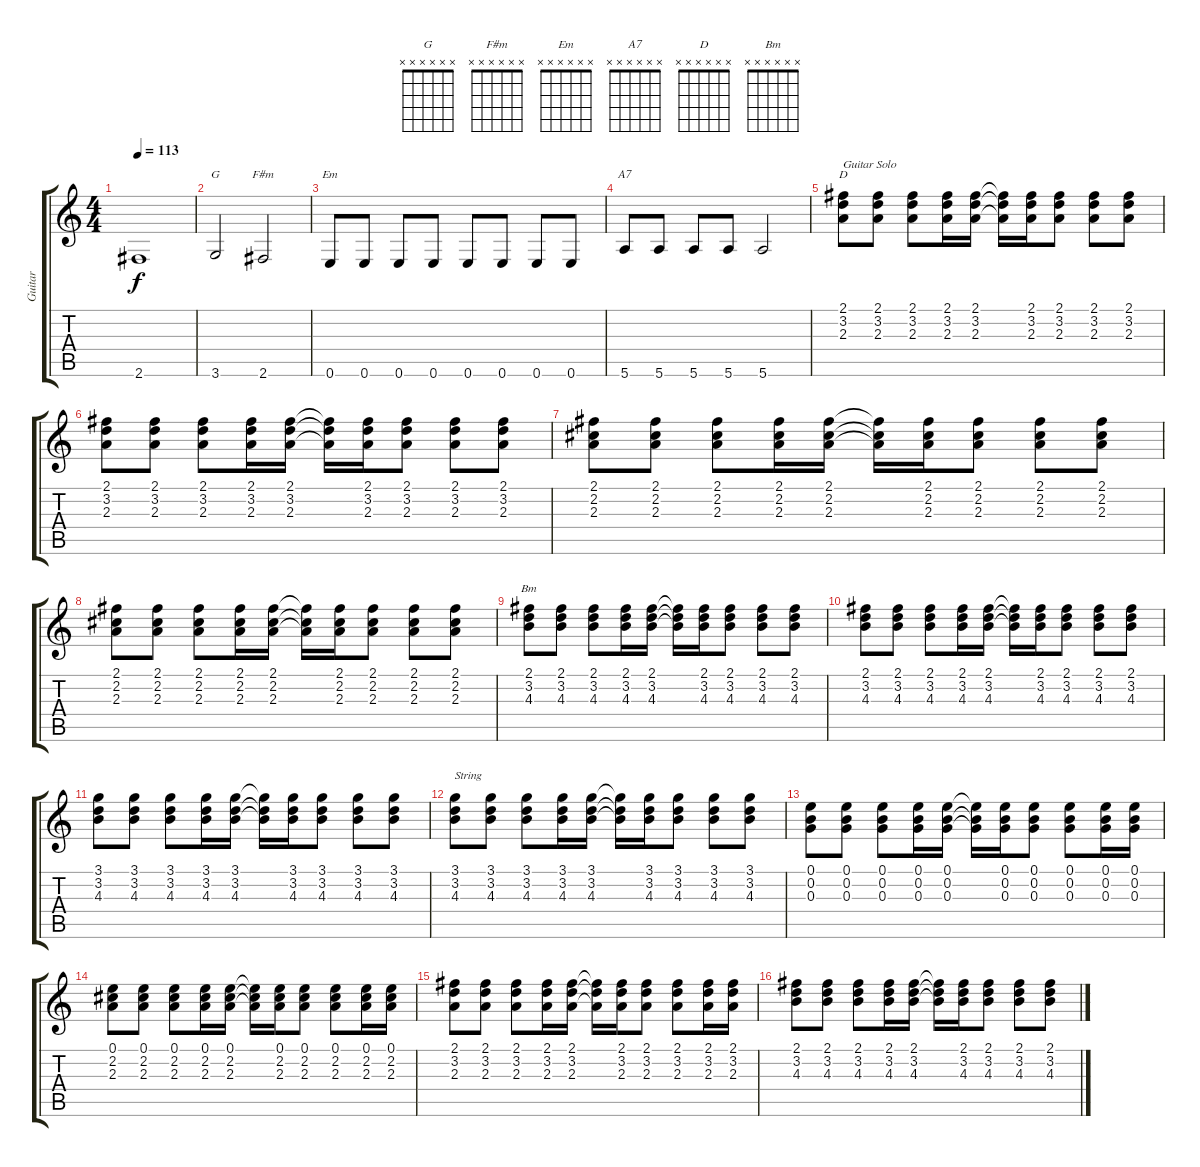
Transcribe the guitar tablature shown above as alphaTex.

\track ("Guitar" "Guitar") {instrument electricguitarclean}
\staff {score tabs}
\tuning (E4 B3 G3 D3 A2 E2) {hide}
\chord ("G" x x x x x x)
\chord ("F#m" x x x x x x)
\chord ("Em" x x x x x x)
\chord ("A7" x x x x x x)
\chord ("D" x x x x x x)
\chord ("Bm" x x x x x x)
\ts (4 4)
\tempo 113
\clef g2
\ks c
2.6{t}.1{dy f} |
3.6.2{ch "G"} 2.6.2{ch "F#m"} |
0.6.8{ch "Em"} 0.6.8 0.6.8 0.6.8 0.6.8 0.6.8 0.6.8 0.6.8 |
5.6.8{ch "A7"} 5.6.8 5.6.8 5.6.8 5.6.2 |
(2.1 3.2 2.3).8{ch "D" txt "Guitar Solo"} (2.1 3.2 2.3).8 (2.1 3.2 2.3).8 (2.1 3.2 2.3).16 (2.1 3.2 2.3).16 (2.1{t} 3.2{t} 2.3{t}).16 (2.1 3.2 2.3).16 (2.1 3.2 2.3).8 (2.1 3.2 2.3).8 (2.1 3.2 2.3).8 |
(2.1 3.2 2.3).8 (2.1 3.2 2.3).8 (2.1 3.2 2.3).8 (2.1 3.2 2.3).16 (2.1 3.2 2.3).16 (2.1{t} 3.2{t} 2.3{t}).16 (2.1 3.2 2.3).16 (2.1 3.2 2.3).8 (2.1 3.2 2.3).8 (2.1 3.2 2.3).8 |
(2.1 2.2 2.3).8 (2.1 2.2 2.3).8 (2.1 2.2 2.3).8 (2.1 2.2 2.3).16 (2.1 2.2 2.3).16 (2.1{t} 2.2{t} 2.3{t}).16 (2.1 2.2 2.3).16 (2.1 2.2 2.3).8 (2.1 2.2 2.3).8 (2.1 2.2 2.3).8 |
(2.1 2.2 2.3).8 (2.1 2.2 2.3).8 (2.1 2.2 2.3).8 (2.1 2.2 2.3).16 (2.1 2.2 2.3).16 (2.1{t} 2.2{t} 2.3{t}).16 (2.1 2.2 2.3).16 (2.1 2.2 2.3).8 (2.1 2.2 2.3).8 (2.1 2.2 2.3).8 |
(2.1 3.2 4.3).8{ch "Bm"} (2.1 3.2 4.3).8 (2.1 3.2 4.3).8 (2.1 3.2 4.3).16 (2.1 3.2 4.3).16 (2.1{t} 3.2{t} 4.3{t}).16 (2.1 3.2 4.3).16 (2.1 3.2 4.3).8 (2.1 3.2 4.3).8 (2.1 3.2 4.3).8 |
(2.1 3.2 4.3).8 (2.1 3.2 4.3).8 (2.1 3.2 4.3).8 (2.1 3.2 4.3).16 (2.1 3.2 4.3).16 (2.1{t} 3.2{t} 4.3{t}).16 (2.1 3.2 4.3).16 (2.1 3.2 4.3).8 (2.1 3.2 4.3).8 (2.1 3.2 4.3).8 |
(3.1 3.2 4.3).8 (3.1 3.2 4.3).8 (3.1 3.2 4.3).8 (3.1 3.2 4.3).16 (3.1 3.2 4.3).16 (3.1{t} 3.2{t} 4.3{t}).16 (3.1 3.2 4.3).16 (3.1 3.2 4.3).8 (3.1 3.2 4.3).8 (3.1 3.2 4.3).8 |
(3.1 3.2 4.3).8{txt "String"} (3.1 3.2 4.3).8 (3.1 3.2 4.3).8 (3.1 3.2 4.3).16 (3.1 3.2 4.3).16 (3.1{t} 3.2{t} 4.3{t}).16 (3.1 3.2 4.3).16 (3.1 3.2 4.3).8 (3.1 3.2 4.3).8 (3.1 3.2 4.3).8 |
(0.1 0.2 0.3).8 (0.1 0.2 0.3).8 (0.1 0.2 0.3).8 (0.1 0.2 0.3).16 (0.1 0.2 0.3).16 (0.1{t} 0.2{t} 0.3{t}).16 (0.1 0.2 0.3).16 (0.1 0.2 0.3).8 (0.1 0.2 0.3).8 (0.1 0.2 0.3).16 (0.1 0.2 0.3).16 |
(0.1 2.2 2.3).8 (0.1 2.2 2.3).8 (0.1 2.2 2.3).8 (0.1 2.2 2.3).16 (0.1 2.2 2.3).16 (0.1{t} 2.2{t} 2.3{t}).16 (0.1 2.2 2.3).16 (0.1 2.2 2.3).8 (0.1 2.2 2.3).8 (0.1 2.2 2.3).16 (0.1 2.2 2.3).16 |
(2.1 3.2 2.3).8 (2.1 3.2 2.3).8 (2.1 3.2 2.3).8 (2.1 3.2 2.3).16 (2.1 3.2 2.3).16 (2.1{t} 3.2{t} 2.3{t}).16 (2.1 3.2 2.3).16 (2.1 3.2 2.3).8 (2.1 3.2 2.3).8 (2.1 3.2 2.3).16 (2.1 3.2 2.3).16 |
(2.1 3.2 4.3).8 (2.1 3.2 4.3).8 (2.1 3.2 4.3).8 (2.1 3.2 4.3).16 (2.1 3.2 4.3).16 (2.1{t} 3.2{t} 4.3{t}).16 (2.1 3.2 4.3).16 (2.1 3.2 4.3).8 (2.1 3.2 4.3).8 (2.1 3.2 4.3).8
